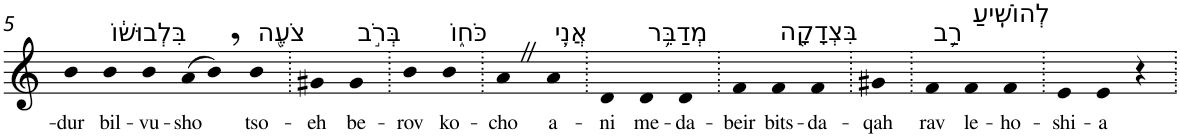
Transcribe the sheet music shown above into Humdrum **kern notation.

**kern	**text
*part1	*part1
*staff1	*staff1
*I"Piano	*
*I'Pno	*
!!LO:PB:g=z
*clefG2	*
*k[]	*
=5	=5
!	!LO:LY:b
4b	-dur
!LO:TX:a:t=בִּלְבוּשׁ֔וֹ	!
!	!LO:LY:b
4b	bil-
!	!LO:LY:b
4b	-vu-
!	!LO:LY:b
(8a	-sho
8b,)	.
!LO:TX:a:t=צֹעֶ֖ה	!
!	!LO:LY:b
4b	tso-
=6.	=6.
!	!LO:LY:b
4g#X	-eh
!LO:TX:a:t=בְּרֹ֣ב	!
!	!LO:LY:b
4g#	be-
=7.	=7.
!	!LO:LY:b
4b	-rov
!LO:TX:a:t=כֹּח֑וֹ	!
!	!LO:LY:b
4b	ko-
=8.	=8.
!	!LO:LY:b
4aZ	-cho
!LO:TX:a:t=אֲנִ֛י	!
!	!LO:LY:b
4a	a-
=9.	=9.
!	!LO:LY:b
4d	-ni
!LO:TX:a:t=מְדַבֵּ֥ר	!
!	!LO:LY:b
4d	me-
!	!LO:LY:b
4d	-da-
=10.	=10.
!	!LO:LY:b
4f	-beir
!LO:TX:a:t=בִּצְדָקָ֖ה	!
!	!LO:LY:b
4f	bits-
!	!LO:LY:b
4f	-da-
=11.	=11.
!	!LO:LY:b
4g#X	-qah
=12.	=12.
!LO:TX:a:t=רַ֥ב	!
!	!LO:LY:b
4f	rav
!LO:TX:a:t=לְהוֹשִֽׁיעַ	!
!	!LO:LY:b
4f	le-
!	!LO:LY:b
4f	-ho-
=13.	=13.
!	!LO:LY:b
4e	-shi-
!	!LO:LY:b
4e	-a
4r	.
=.	=.
*-	*-
